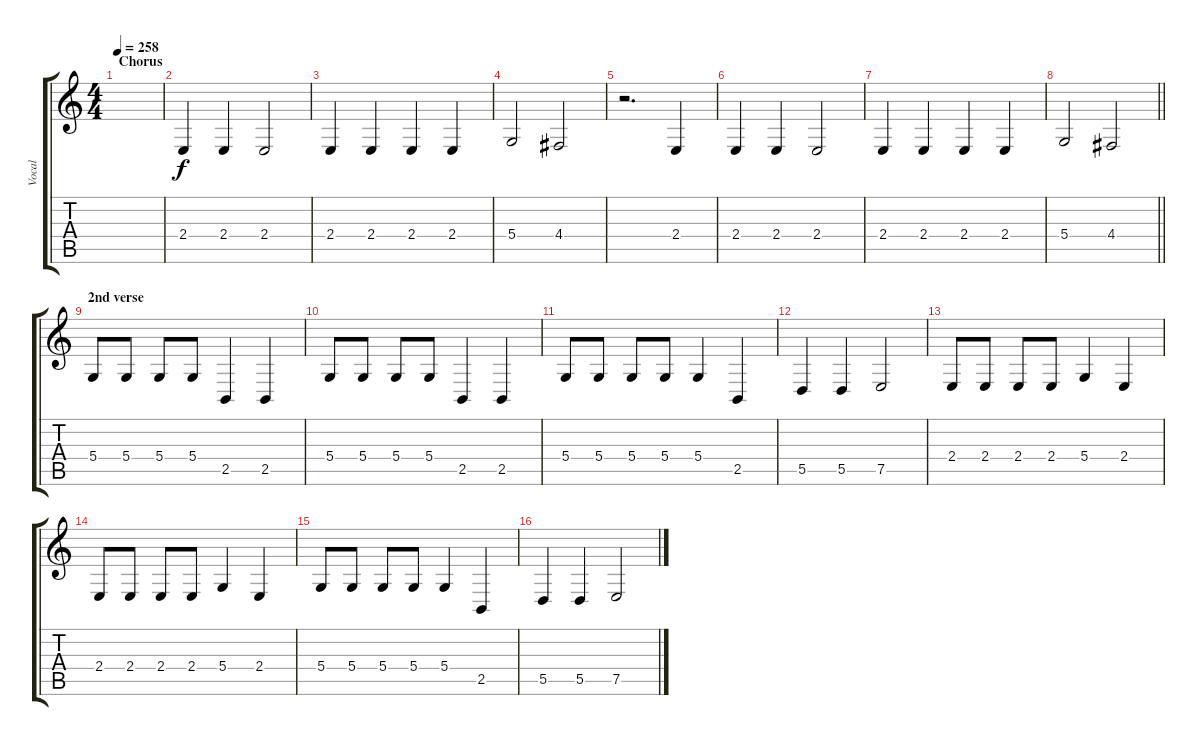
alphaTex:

\track ("Vocal" "Vocal") {instrument tenorsax}
\staff {score tabs}
\tuning (E4 B3 G3 D3 A2 E2) {hide}
\ts (4 4)
\section ("" "Chorus")
\tempo 258
\clef g2
\ks c
|
2.4.4 2.4.4 2.4.2 |
2.4.4 2.4.4 2.4.4 2.4.4 |
5.4.2 4.4.2 |
r.2{d} 2.4.4 |
2.4.4 2.4.4 2.4.2 |
2.4.4 2.4.4 2.4.4 2.4.4 |
\barLineRight lightlight
5.4.2 4.4.2 |
\section ("" "2nd verse")
5.4.8 5.4.8 5.4.8 5.4.8 2.5.4 2.5.4 |
5.4.8 5.4.8 5.4.8 5.4.8 2.5.4 2.5.4 |
5.4.8 5.4.8 5.4.8 5.4.8 5.4.4 2.5.4 |
5.5.4 5.5.4 7.5.2 |
2.4.8 2.4.8 2.4.8 2.4.8 5.4.4 2.4.4 |
2.4.8 2.4.8 2.4.8 2.4.8 5.4.4 2.4.4 |
5.4.8 5.4.8 5.4.8 5.4.8 5.4.4 2.5.4 |
5.5.4 5.5.4 7.5.2
